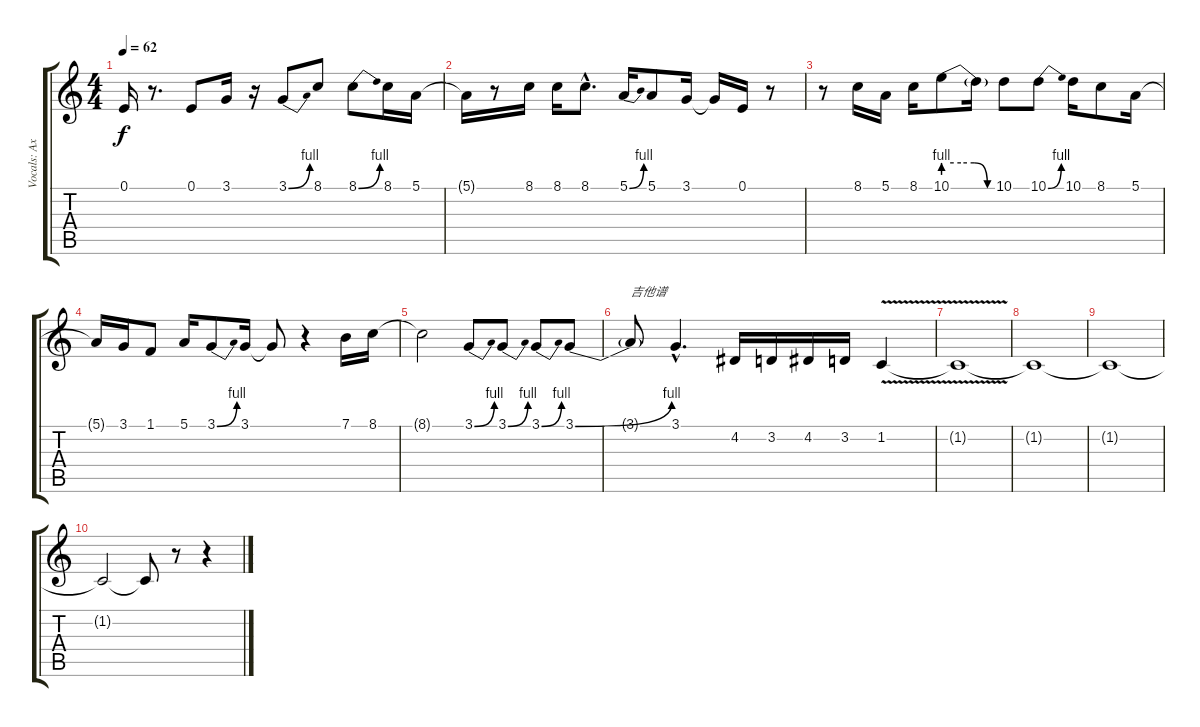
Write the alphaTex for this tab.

\track ("Vocals: Axl Rose" "Vocals: Ax") {instrument lead6voice}
\staff {score tabs}
\tuning (E4 B3 G3 D3 A2 E2) {hide}
\ts (4 4)
\tempo 62
\clef g2
\ks c
0.1{t}.16{dy f} r.8{d} 0.1.8 3.1.16 r.16 3.1{be (bend 0 0 60 4)}.8 8.1.8 8.1{be (bend 0 0 60 4)}.8 8.1.16 5.1.16 |
5.1{t}.16 r.8 8.1.16 8.1.16 8.1{hac}.8{d} 5.1{be (bend 0 0 60 4)}.16 5.1.8 3.1.16 3.1{t}.16 0.1.16 r.8 |
r.8 8.1.16 5.1.16 8.1.16 10.1{be (custom 0 4 20 4 35 4 50 0 60 0)}.8 10.1{t}.16 10.1.8 10.1{be (bend 0 0 60 4)}.8 10.1.16 8.1.8 5.1.16 |
5.1{t}.16 3.1.16 1.1.8 5.1.16 3.1{be (bend 0 0 60 4)}.8 3.1.16 3.1{t}.8 r.4 7.1.16 8.1.16 |
8.1{t}.2 3.1{be (bend 0 0 60 4)}.8 3.1{be (bend 0 0 60 4)}.8 3.1{be (bend 0 0 60 4)}.8 3.1{be (bend 0 0 60 4)}.8 |
3.1{t}.8{txt "吉他谱"} 3.1{hac}.4{d} 4.2.16 3.2.16 4.2.16 3.2.16 1.2{v}.4 |
1.2{t}.1 |
1.2{t}.1 |
1.2{t}.1 |
1.2{t}.2 1.2{t}.8 r.8 r.4
